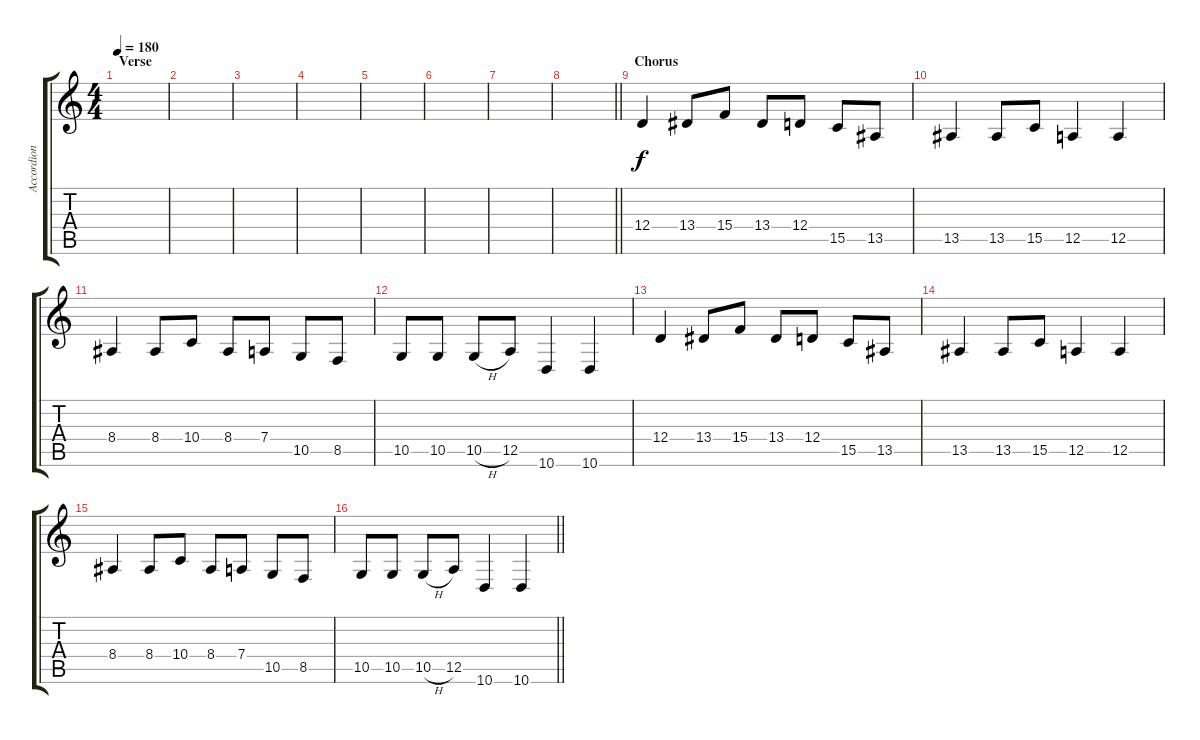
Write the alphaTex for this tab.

\track ("Accordion" "Accordion") {instrument tangoaccordion}
\staff {score tabs}
\tuning (E4 B3 G3 D3 A2 E2) {hide}
\ts (4 4)
\section ("" "Verse")
\tempo 180
\clef g2
\ks c
|
|
|
|
|
|
|
\barLineRight lightlight
|
\section ("" "Chorus")
12.4.4{volume 12} 13.4.8 15.4.8 13.4.8 12.4.8 15.5.8 13.5.8 |
13.5.4 13.5.8 15.5.8 12.5.4 12.5.4 |
8.4.4 8.4.8 10.4.8 8.4.8 7.4.8 10.5.8 8.5.8 |
10.5.8 10.5.8 10.5{h}.8 12.5.8 10.6.4 10.6.4 |
12.4.4{volume 12} 13.4.8 15.4.8 13.4.8 12.4.8 15.5.8 13.5.8 |
13.5.4 13.5.8 15.5.8 12.5.4 12.5.4 |
8.4.4 8.4.8 10.4.8 8.4.8 7.4.8 10.5.8 8.5.8 |
\barLineRight lightlight
10.5.8 10.5.8 10.5{h}.8 12.5.8 10.6.4 10.6.4
